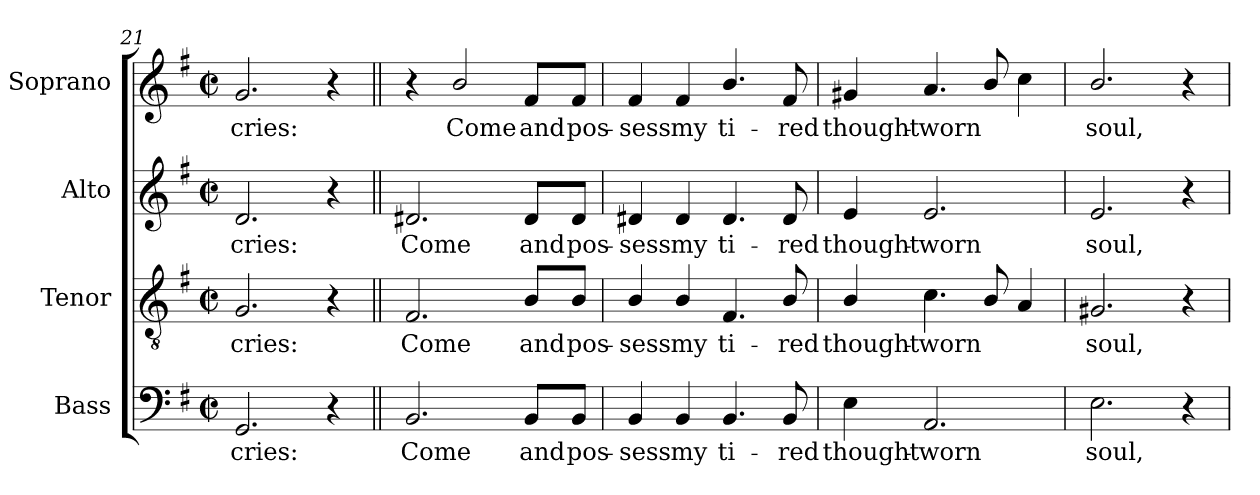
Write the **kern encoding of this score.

**kern	**text	**kern	**text	**kern	**text	**kern	**text
*part4	*part4	*part3	*part3	*part2	*part2	*part1	*part1
*staff4	*staff4	*staff3	*staff3	*staff2	*staff2	*staff1	*staff1
*I"Bass	*	*I"Tenor	*	*I"Alto	*	*I"Soprano	*
*I'B.	*	*I'T.	*	*I'A.	*	*I'S.	*
*clefF4	*	*clefGv2	*	*clefG2	*	*clefG2	*
*	*	*ITrd7c12	*	*	*	*	*
*k[f#]	*	*k[f#]	*	*k[f#]	*	*k[f#]	*
*G:	*	*G:	*	*G:	*	*G:	*
*M2/2	*	*M2/2	*	*M2/2	*	*M2/2	*
*met(c|)	*	*met(c|)	*	*met(c|)	*	*met(c|)	*
=21	=21	=21	=21	=21	=21	=21	=21
!	!LO:LY:b:color=#000000	!	!	!	!	!	!
!	!	!	!LO:LY:b:color=#000000	!	!	!	!
!	!	!	!	!	!LO:LY:b:color=#000000	!	!
!	!	!	!	!	!	!	!LO:LY:b:color=#000000
2.GGi/	cries:	2.GGi/	cries:	2.di/	cries:	2.gi/	cries:
4r	.	4r	.	4r	.	4r	.
=22||	=22||	=22||	=22||	=22||	=22||	=22||	=22||
!	!LO:LY:b:color=#000000	!	!	!	!	!	!
!	!	!	!LO:LY:b:color=#000000	!	!	!	!
!	!	!	!	!	!LO:LY:b:color=#000000	!	!
2.BBi/	Come	2.FF#i/	Come	2.d#Xi/	Come	4r	.
!	!	!	!	!	!	!	!LO:LY:b:color=#000000
.	.	.	.	.	.	2bi/	Come
!	!LO:LY:b:color=#000000	!	!	!	!	!	!
!	!	!	!LO:LY:b:color=#000000	!	!	!	!
!	!	!	!	!	!LO:LY:b:color=#000000	!	!
!	!	!	!	!	!	!	!LO:LY:b:color=#000000
8BBi/L	and	8BBi/L	and	8d#i/L	and	8f#i/L	and
!	!LO:LY:b:color=#000000	!	!	!	!	!	!
!	!	!	!LO:LY:b:color=#000000	!	!	!	!
!	!	!	!	!	!LO:LY:b:color=#000000	!	!
!	!	!	!	!	!	!	!LO:LY:b:color=#000000
8BBi/J	pos-	8BBi/J	pos-	8d#i/J	pos-	8f#i/J	pos-
=23	=23	=23	=23	=23	=23	=23	=23
!	!LO:LY:b:color=#000000	!	!	!	!	!	!
!	!	!	!LO:LY:b:color=#000000	!	!	!	!
!	!	!	!	!	!LO:LY:b:color=#000000	!	!
!	!	!	!	!	!	!	!LO:LY:b:color=#000000
4BBi/	-sess	4BBi/	-sess	4d#Xi/	-sess	4f#i/	-sess
!	!LO:LY:b:color=#000000	!	!	!	!	!	!
!	!	!	!LO:LY:b:color=#000000	!	!	!	!
!	!	!	!	!	!LO:LY:b:color=#000000	!	!
!	!	!	!	!	!	!	!LO:LY:b:color=#000000
4BBi/	my	4BBi/	my	4d#i/	my	4f#i/	my
!	!LO:LY:b:color=#000000	!	!	!	!	!	!
!	!	!	!LO:LY:b:color=#000000	!	!	!	!
!	!	!	!	!	!LO:LY:b:color=#000000	!	!
!	!	!	!	!	!	!	!LO:LY:b:color=#000000
4.BBi/	ti-	4.FF#i/	ti-	4.d#i/	ti-	4.bi/	ti-
!	!LO:LY:b:color=#000000	!	!	!	!	!	!
!	!	!	!LO:LY:b:color=#000000	!	!	!	!
!	!	!	!	!	!LO:LY:b:color=#000000	!	!
!	!	!	!	!	!	!	!LO:LY:b:color=#000000
8BBi/	-red	8BBi/	-red	8d#i/	-red	8f#i/	-red
=24	=24	=24	=24	=24	=24	=24	=24
!	!LO:LY:b:color=#000000	!	!	!	!	!	!
!	!	!	!LO:LY:b:color=#000000	!	!	!	!
!	!	!	!	!	!LO:LY:b:color=#000000	!	!
!	!	!	!	!	!	!	!LO:LY:b:color=#000000
4Ei\	thought-	4BBi/	thought-	4ei/	thought-	4g#Xi/	thought-
!	!LO:LY:b:color=#000000	!	!	!	!	!	!
!	!	!	!LO:LY:b:color=#000000	!	!	!	!
!	!	!	!	!	!LO:LY:b:color=#000000	!	!
!	!	!	!	!	!	!	!LO:LY:b:color=#000000
2.AAi/	-worn	4.Ci\	-worn	2.ei/	-worn	4.ai/	-worn
.	.	8BBi/	.	.	.	8bi/	.
.	.	4AAi/	.	.	.	4cci\	.
=25	=25	=25	=25	=25	=25	=25	=25
!	!LO:LY:b:color=#000000	!	!	!	!	!	!
!	!	!	!LO:LY:b:color=#000000	!	!	!	!
!	!	!	!	!	!LO:LY:b:color=#000000	!	!
!	!	!	!	!	!	!	!LO:LY:b:color=#000000
2.Ei\	soul,	2.GG#Xi/	soul,	2.ei/	soul,	2.bi/	soul,
4r	.	4r	.	4r	.	4r	.
=	=	=	=	=	=	=	=
*-	*-	*-	*-	*-	*-	*-	*-
